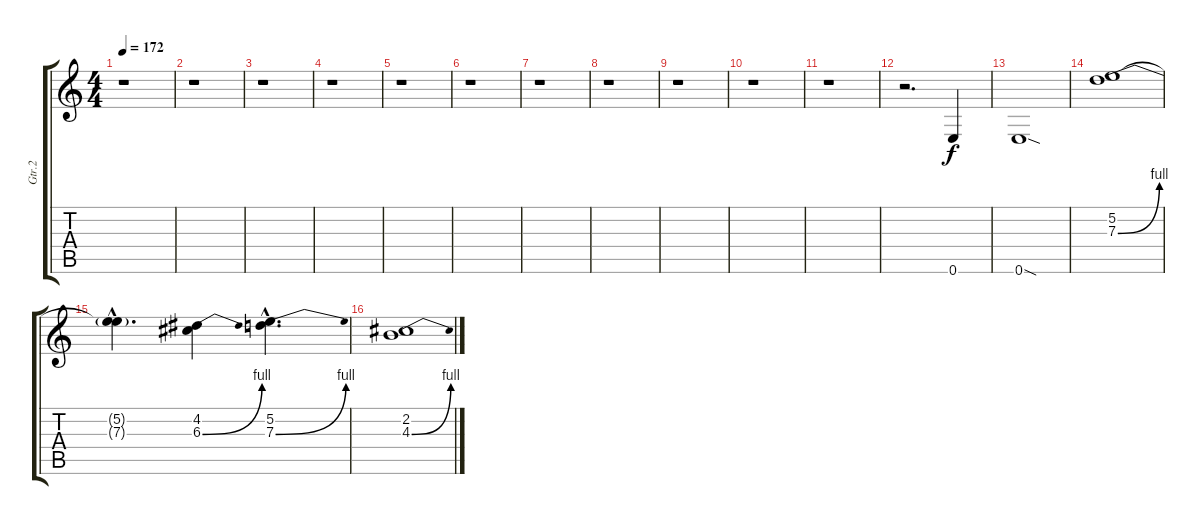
\track ("Gtr.2" "Gtr.2") {instrument overdrivenguitar}
\staff {score tabs}
\tuning (E4 B3 G3 D3 A2 E2) {hide}
\ts (4 4)
\tempo 172
\clef g2
\ks c
r.1{dy f} |
r.1 |
r.1 |
r.1 |
r.1 |
r.1 |
r.1 |
r.1 |
r.1 |
r.1 |
r.1 |
r.2{d} 0.6.4 |
0.6{sod}.1 |
(5.2 7.3{be (bend 0 0 60 4)}).1 |
(5.2{hac t} 7.3{hac t}).4{d} (4.2 6.3{be (bend 0 0 60 4)}).4 (5.2{hac} 7.3{be (bend 0 0 60 4) hac}).4{d} |
(2.2 4.3{be (bend 0 0 60 4)}).1
